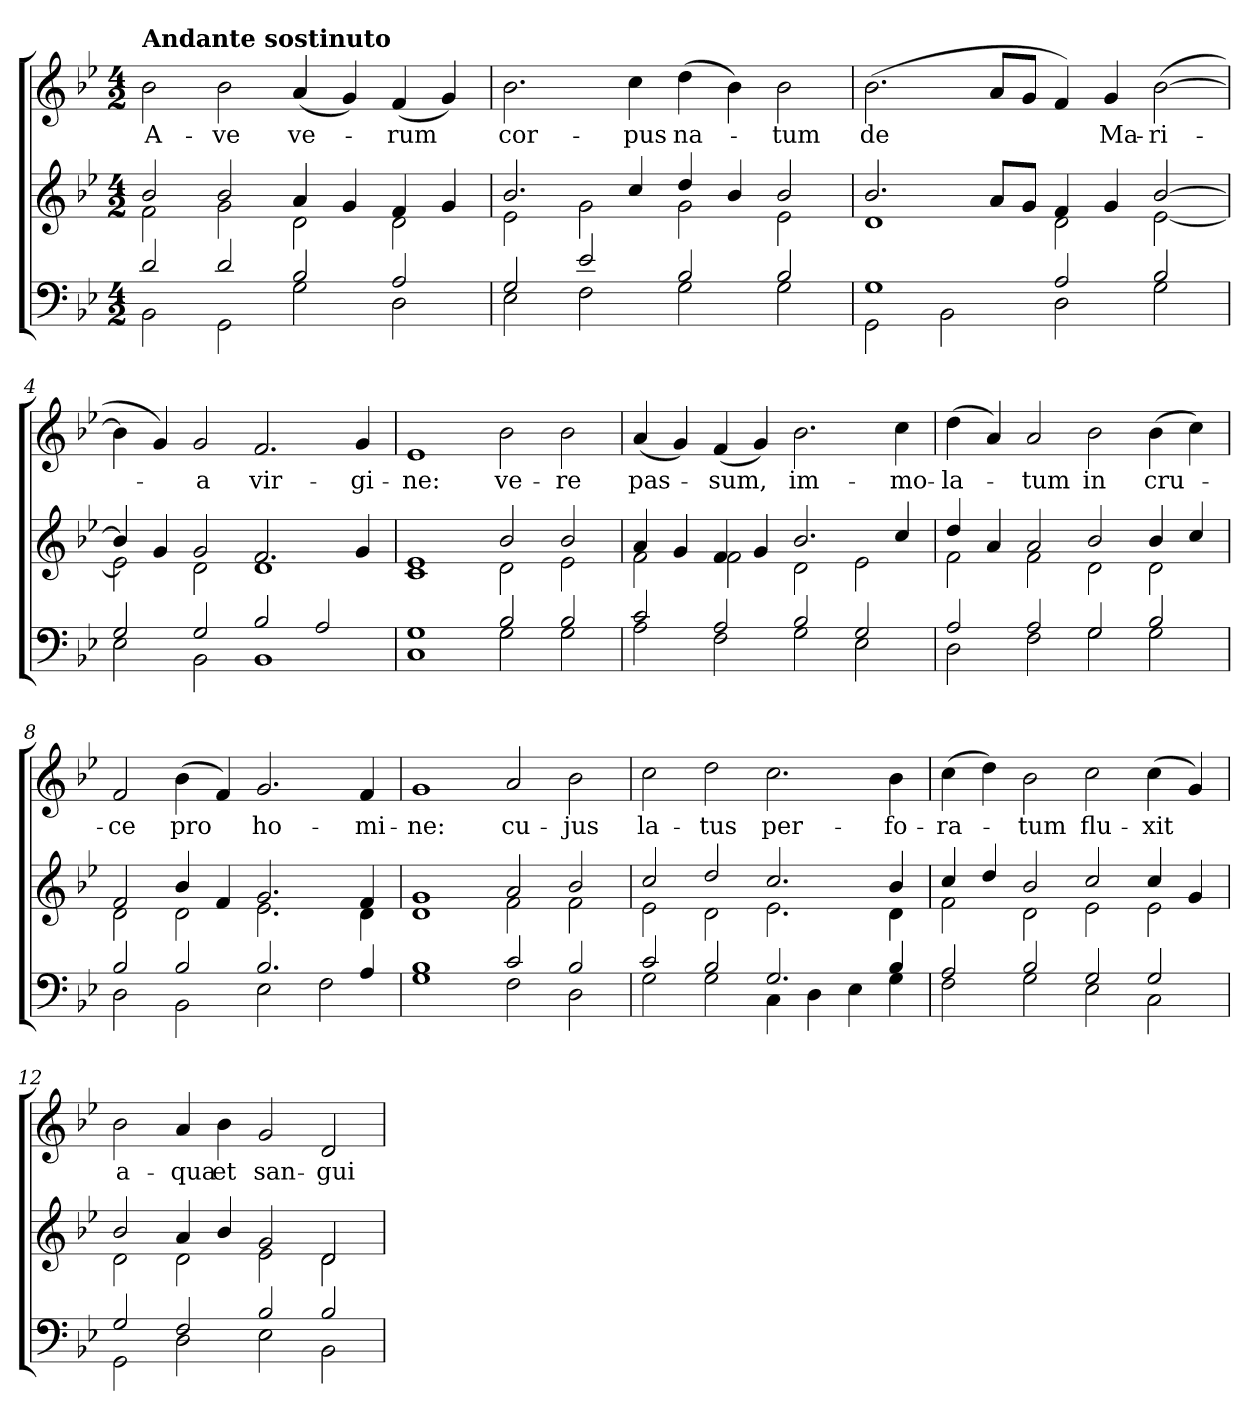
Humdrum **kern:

**kern	**kern	**kern	**text
*part2	*part2	*part1	*part1
*staff3	*staff2	*staff1	*staff1
*clefF4	*clefG2	*clefG2	*
*k[b-e-]	*k[b-e-]	*k[b-e-]	*
*B-:	*B-:	*B-:	*
*M4/2	*M4/2	*M4/2	*
*MM132	*MM132	*MM132	*
=1	=1	=1	=1
*^	*^	*	*
!	!	!	!	!LO:TX:a:B:t=Andante sostinuto	!
!	!	!	!	!	!LO:LY:b
2d/	2BB-\	2b-/	2f\	2b-\	A-
!	!	!	!	!	!LO:LY:b
2d/	2GG\	2b-/	2g\	2b-\	-ve
!	!	!	!	!	!LO:LY:b
2B-/	2G\	4a/	2d\	(<4a/	ve-
.	.	4g/	.	4g/)	.
!	!	!	!	!	!LO:LY:b
2A/	2D\	4f/	2d\	(<4f/	-rum
.	.	4g/	.	4g/)	.
=2	=2	=2	=2	=2	=2
!	!	!	!	!	!LO:LY:b
2G/	2E-\	2.b-/	2e-\	2.b-\	cor-
2e-/	2F\	.	2g\	.	.
!	!	!	!	!	!LO:LY:b
.	.	4cc/	.	4cc\	-pus
!	!	!	!	!	!LO:LY:b
2B-/	2G\	4dd/	2g\	(>4dd\	na-
.	.	4b-/	.	4b-\)	.
!	!	!	!	!	!LO:LY:b
2B-/	2G\	2b-/	2e-\	2b-\	-tum
=3	=3	=3	=3	=3	=3
!	!	!	!	!	!LO:LY:b
1G	2GG\	2.b-/	1d	(>2.b-\	de
.	2BB-\	.	.	.	.
.	.	8a/L	.	8a/L	.
.	.	8g/J	.	8g/J	.
2A/	2D\	4f/	2d\	4f/)	.
!	!	!	!	!	!LO:LY:b
.	.	4g/	.	4g/	Ma-
!	!	!	!	!	!LO:LY:b
2B-/	2G\	[>2b-/	[<2e-\	(>[2b-\	-ri-
=4	=4	=4	=4	=4	=4
2G/	2E-\	4b-/]	2e-\]	4b-\]	.
.	.	4g/	.	4g/)	.
!	!	!	!	!	!LO:LY:b
2G/	2BB-\	2g/	2d\	2g/	-a
!	!	!	!	!	!LO:LY:b
2B-/	1BB-	2.f/	1d	2.f/	vir-
2A/	.	.	.	.	.
!	!	!	!	!	!LO:LY:b
.	.	4g/	.	4g/	-gi-
!!LO:LB:g=z
=5	=5	=5	=5	=5	=5
!	!	!	!	!	!LO:LY:b
1G	1C	1e-	1c	1e-	-ne:
!	!	!	!	!	!LO:LY:b
2B-/	2G\	2b-/	2d\	2b-\	ve-
!	!	!	!	!	!LO:LY:b
2B-/	2G\	2b-/	2e-\	2b-\	-re
=6	=6	=6	=6	=6	=6
!	!	!	!	!	!LO:LY:b
2c/	2A\	4a/	2f\	(<4a/	pas-
.	.	4g/	.	4g/)	.
!	!	!	!	!	!LO:LY:b
2A/	2F\	4f/	2f\	(<4f/	-sum,
.	.	4g/	.	4g/)	.
!	!	!	!	!	!LO:LY:b
2B-/	2G\	2.b-/	2d\	2.b-\	im-
2G/	2E-\	.	2e-\	.	.
!	!	!	!	!	!LO:LY:b
.	.	4cc/	.	4cc\	-mo-
=7	=7	=7	=7	=7	=7
!	!	!	!	!	!LO:LY:b
2A/	2D\	4dd/	2f\	(>4dd\	-la-
.	.	4a/	.	4a/)	.
!	!	!	!	!	!LO:LY:b
2A/	2F\	2a/	2f\	2a/	-tum
!	!	!	!	!	!LO:LY:b
2G/	2G\	2b-/	2d\	2b-\	in
!	!	!	!	!	!LO:LY:b
2B-/	2G\	4b-/	2d\	(>4b-\	cru-
.	.	4cc/	.	4cc\)	.
=8	=8	=8	=8	=8	=8
!	!	!	!	!	!LO:LY:b
2B-/	2D\	2f/	2d\	2f/	-ce
!	!	!	!	!	!LO:LY:b
2B-/	2BB-\	4b-/	2d\	(>4b-\	pro
.	.	4f/	.	4f/)	.
!	!	!	!	!	!LO:LY:b
2.B-/	2E-\	2.g/	2.e-\	2.g/	ho-
.	2F\	.	.	.	.
!	!	!	!	!	!LO:LY:b
4A/	.	4f/	4d\	4f/	-mi-
!!LO:LB:g=z
=9	=9	=9	=9	=9	=9
!	!	!	!	!	!LO:LY:b
1B-	1G	1g	1d	1g	-ne:
!	!	!	!	!	!LO:LY:b
2c/	2F\	2a/	2f\	2a/	cu-
!	!	!	!	!	!LO:LY:b
2B-/	2D\	2b-/	2f\	2b-\	-jus
=10	=10	=10	=10	=10	=10
!	!	!	!	!	!LO:LY:b
2c/	2G\	2cc/	2e-\	2cc\	la-
!	!	!	!	!	!LO:LY:b
2B-/	2G\	2dd/	2d\	2dd\	-tus
!	!	!	!	!	!LO:LY:b
2.G/	4C\	2.cc/	2.e-\	2.cc\	per-
.	4D\	.	.	.	.
.	4E-\	.	.	.	.
!	!	!	!	!	!LO:LY:b
4B-/	4G\	4b-/	4d\	4b-\	-fo-
=11	=11	=11	=11	=11	=11
!	!	!	!	!	!LO:LY:b
2A/	2F\	4cc/	2f\	(>4cc\	-ra-
.	.	4dd/	.	4dd\)	.
!	!	!	!	!	!LO:LY:b
2B-/	2G\	2b-/	2d\	2b-\	-tum
!	!	!	!	!	!LO:LY:b
2G/	2E-\	2cc/	2e-\	2cc\	flu-
!	!	!	!	!	!LO:LY:b
2G/	2C\	4cc/	2e-\	(>4cc\	-xit
.	.	4g/	.	4g/)	.
=12	=12	=12	=12	=12	=12
!	!	!	!	!	!LO:LY:b
2G/	2GG\	2b-/	2d\	2b-\	a-
!	!	!	!	!	!LO:LY:b
2F/	2D\	4a/	2d\	4a/	-qua
!	!	!	!	!	!LO:LY:b
.	.	4b-/	.	4b-\	et
!	!	!	!	!	!LO:LY:b
2B-/	2E-\	2g/	2e-\	2g/	san-
!	!	!	!	!	!LO:LY:b
2B-/	2BB-\	2d/	2d\	2d/	-gui-
*v	*v	*	*	*	*
*	*v	*v	*	*
=	=	=	=
*-	*-	*-	*-
